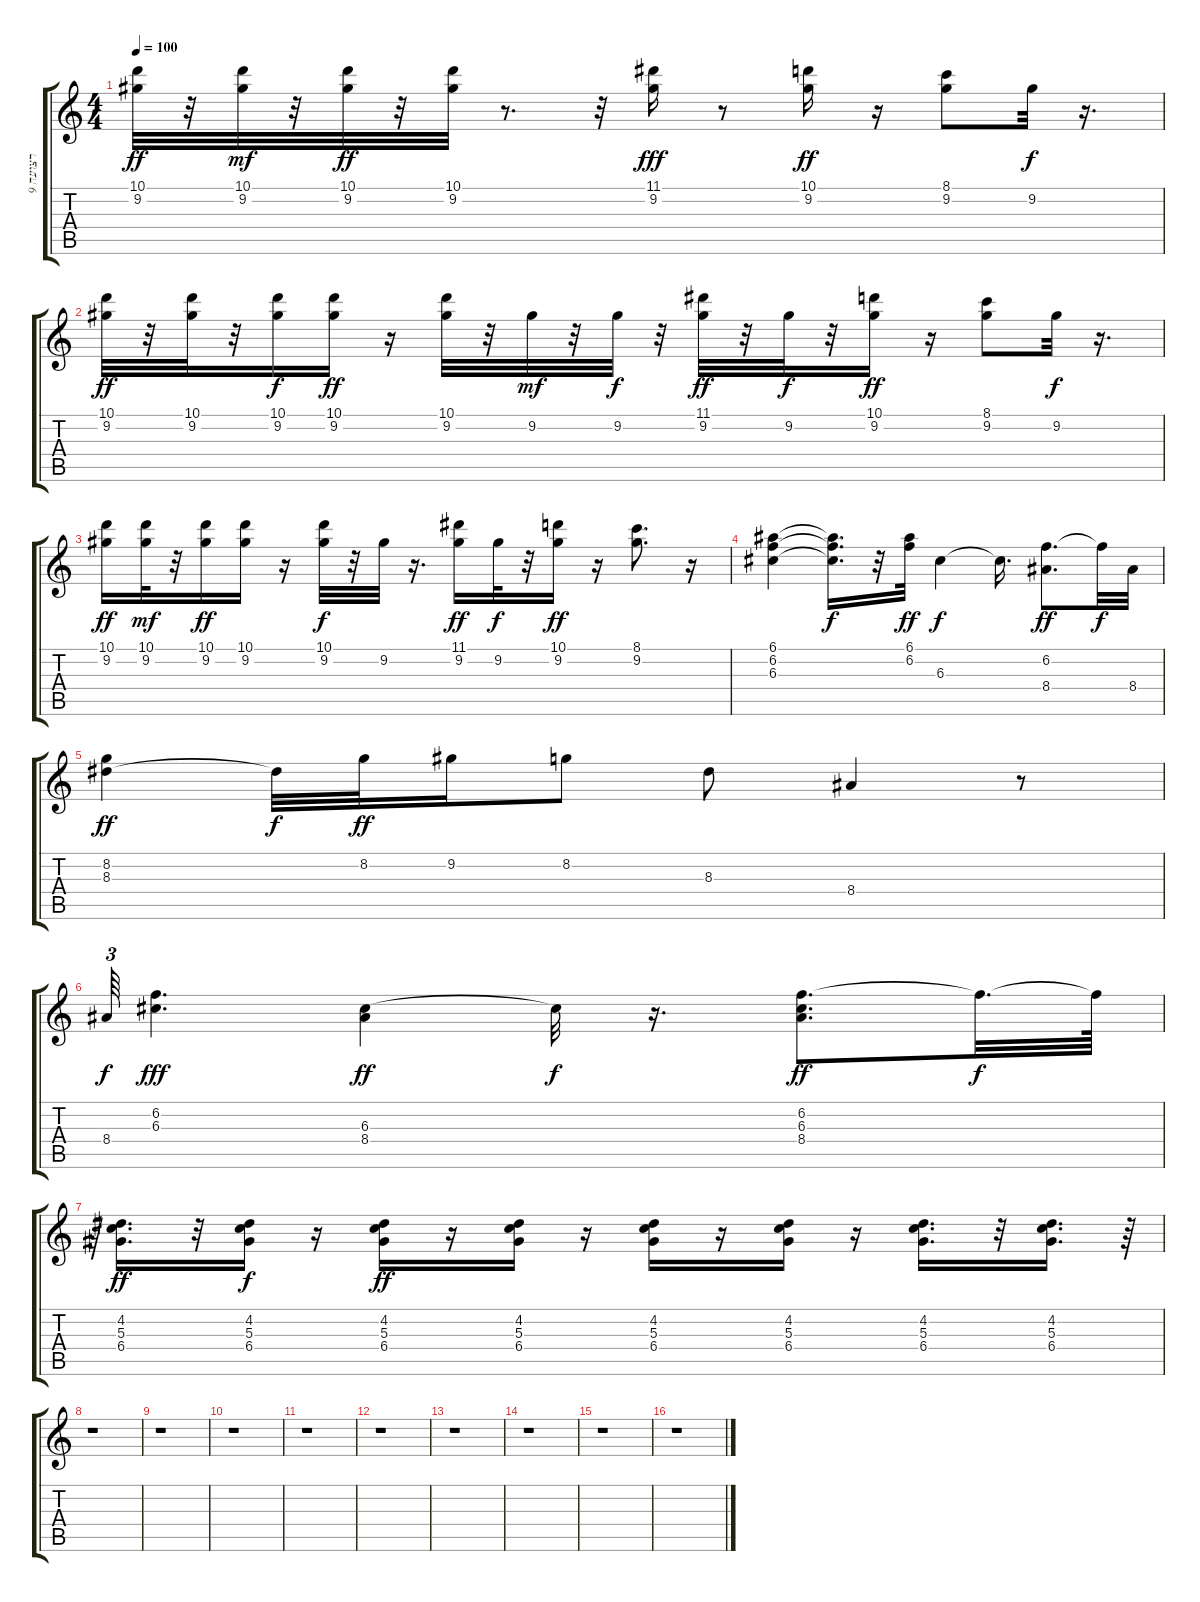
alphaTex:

\track ("רצועה 9" "רצועה 9") {instrument electricguitarclean}
\staff {score tabs}
\tuning (E4 B3 G3 D3 A2 E2) {hide}
\ts (4 4)
\tempo 100
\clef g2
\ks c
(10.1 9.2).32{dy ff} r.32 (10.1 9.2).32{dy mf} r.32 (10.1 9.2).32{dy ff} r.32 (10.1 9.2).32 r.8{d} r.32 (11.1 9.2).16{dy fff} r.8 (10.1 9.2).16{dy ff} r.16 (8.1 9.2).8 9.2.32{dy f} r.16{d} |
(10.1 9.2).32{dy ff} r.32 (10.1 9.2).32 r.32 (10.1 9.2).16{dy f} (10.1 9.2).16{dy ff} r.16 (10.1 9.2).32 r.32 9.2.32{dy mf} r.32 9.2.32{dy f} r.32 (11.1 9.2).32{dy ff} r.32 9.2.32{dy f} r.32 (10.1 9.2).16{dy ff} r.16 (8.1 9.2).8 9.2.32{dy f} r.16{d} |
(10.1 9.2).16{dy ff} (10.1 9.2).32{dy mf} r.32 (10.1 9.2).16{dy ff} (10.1 9.2).16 r.16 (10.1 9.2).32{dy f} r.32 9.2.32 r.16{d} (11.1 9.2).16{dy ff} 9.2.32{dy f} r.32 (10.1 9.2).16{dy ff} r.16 (8.1 9.2).8{d} r.16 |
(6.1 6.2 6.3).4 (6.1{t} 6.2{t} 6.3{t}).16{d dy f} r.32 (6.1 6.2).32{dy ff} 6.3.4{dy f} 6.3{t}.16{d} (6.2 8.4).8{d dy ff} 6.2{t}.32{dy f} 8.4.32 |
(8.2 8.3).4{dy ff} 8.3{t}.32{dy f} 8.2.32{dy ff} 9.2.16 8.2.8 8.3.8 8.4.4 r.8 |
8.4.64{tu (3 2) dy f} (6.2 6.3).4{d dy fff} (6.3 8.4).4{dy ff} 6.3{t}.32{dy f} r.16{d} (6.2 6.3 8.4).8{d dy ff} 6.2{t}.32{d dy f} 6.2{t}.64 |
r.64{tu (3 2)} (4.2 5.3 6.4).16{d dy ff} r.32 (4.2 5.3 6.4).16{dy f} r.16 (4.2 5.3 6.4).16{dy ff} r.16 (4.2 5.3 6.4).16 r.16 (4.2 5.3 6.4).16 r.16 (4.2 5.3 6.4).16 r.16 (4.2 5.3 6.4).16{d} r.32 (4.2 5.3 6.4).16{d} r.64 |
r.1 |
r.1 |
r.1 |
r.1 |
r.1 |
r.1 |
r.1 |
r.1 |
r.1
